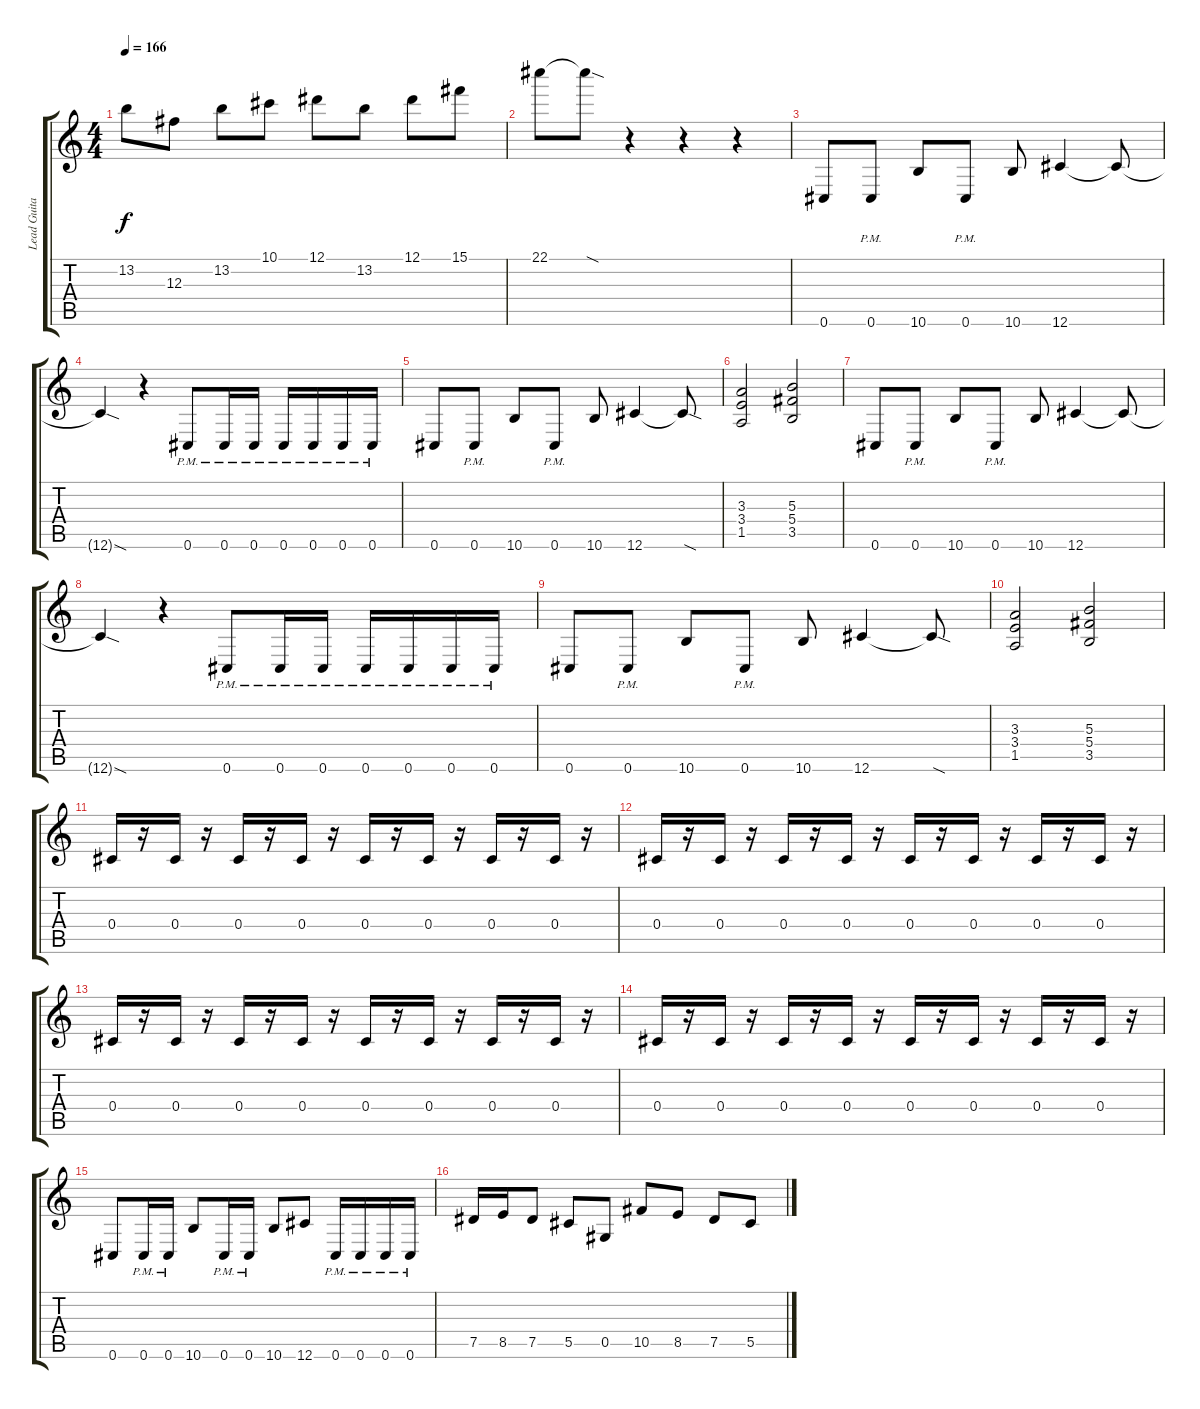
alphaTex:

\track ("Lead Guitar" "Lead Guita") {instrument distortionguitar}
\staff {score tabs}
\tuning (Eb4 Bb3 Gb3 Db3 Ab2 Db2) {hide}
\ts (4 4)
\tempo 166
\clef g2
\ks c
13.2.8{dy f} 12.3.8 13.2.8 10.1.8 12.1.8 13.2.8 12.1.8 15.1.8 |
22.1.8 22.1{sod t}.8 r.4 r.4 r.4 |
0.6.8 0.6{pm}.8 10.6.8 0.6{pm}.8 10.6.8 12.6.4 12.6{t}.8 |
12.6{sod t}.4 r.4 0.6{pm}.8 0.6{pm}.16 0.6{pm}.16 0.6{pm}.16 0.6{pm}.16 0.6{pm}.16 0.6{pm}.16 |
0.6.8 0.6{pm}.8 10.6.8 0.6{pm}.8 10.6.8 12.6.4 12.6{sod t}.8 |
(3.3 3.4 1.5).2 (5.3 5.4 3.5).2 |
0.6.8 0.6{pm}.8 10.6.8 0.6{pm}.8 10.6.8 12.6.4 12.6{t}.8 |
12.6{sod t}.4 r.4 0.6{pm}.8 0.6{pm}.16 0.6{pm}.16 0.6{pm}.16 0.6{pm}.16 0.6{pm}.16 0.6{pm}.16 |
0.6.8 0.6{pm}.8 10.6.8 0.6{pm}.8 10.6.8 12.6.4 12.6{sod t}.8 |
(3.3 3.4 1.5).2 (5.3 5.4 3.5).2 |
0.4.16 r.16 0.4.16 r.16 0.4.16 r.16 0.4.16 r.16 0.4.16 r.16 0.4.16 r.16 0.4.16 r.16 0.4.16 r.16 |
0.4.16 r.16 0.4.16 r.16 0.4.16 r.16 0.4.16 r.16 0.4.16 r.16 0.4.16 r.16 0.4.16 r.16 0.4.16 r.16 |
0.4.16 r.16 0.4.16 r.16 0.4.16 r.16 0.4.16 r.16 0.4.16 r.16 0.4.16 r.16 0.4.16 r.16 0.4.16 r.16 |
0.4.16 r.16 0.4.16 r.16 0.4.16 r.16 0.4.16 r.16 0.4.16 r.16 0.4.16 r.16 0.4.16 r.16 0.4.16 r.16 |
0.6.8 0.6{pm}.16 0.6{pm}.16 10.6.8 0.6{pm}.16 0.6{pm}.16 10.6.8 12.6.8 0.6{pm}.16 0.6{pm}.16 0.6{pm}.16 0.6{pm}.16 |
7.5.16 8.5.16 7.5.8 5.5.8 0.5.8 10.5.8 8.5.8 7.5.8 5.5.8
